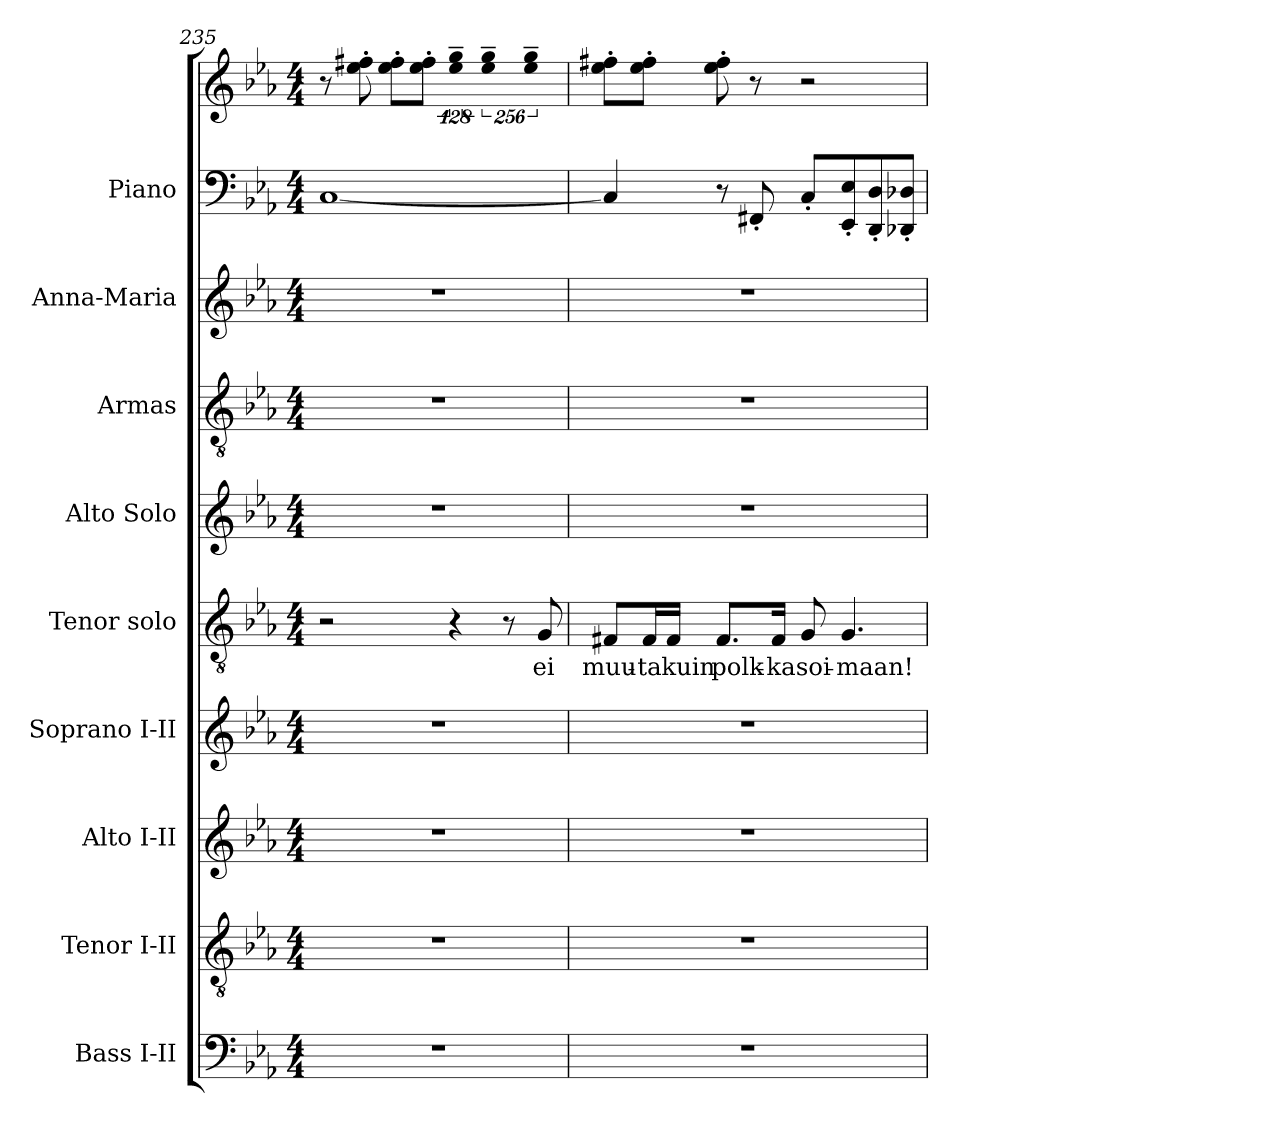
**kern	**kern	**kern	**kern	**kern	**text	**kern	**kern	**kern	**kern	**kern
*part9	*part8	*part7	*part6	*part5	*part5	*part4	*part3	*part2	*part1	*part1
*staff10	*staff9	*staff8	*staff7	*staff6	*staff6	*staff5	*staff4	*staff3	*staff2	*staff1
*I"Bass I-II	*I"Tenor I-II	*I"Alto I-II	*I"Soprano I-II	*I"Tenor solo	*	*I"Alto Solo	*I"Armas	*I"Anna-Maria	*I"Piano	*
*I'B.	*I'T.	*I'A.	*I'S.	*I'T. Solo	*	*I'A. Solo	*I'Armas	*I'A-M	*I'Pno.	*
*clefF4	*clefGv2	*clefG2	*clefG2	*clefGv2	*	*clefG2	*clefGv2	*clefG2	*clefF4	*clefG2
*	*ITrd7c12	*	*	*ITrd7c12	*	*	*ITrd7c12	*	*	*
*k[b-e-a-]	*k[b-e-a-]	*k[b-e-a-]	*k[b-e-a-]	*k[b-e-a-]	*	*k[b-e-a-]	*k[b-e-a-]	*k[b-e-a-]	*k[b-e-a-]	*k[b-e-a-]
*E-:	*E-:	*E-:	*E-:	*E-:	*	*E-:	*E-:	*E-:	*E-:	*E-:
*M4/4	*M4/4	*M4/4	*M4/4	*M4/4	*	*M4/4	*M4/4	*M4/4	*M4/4	*M4/4
=235	=235	=235	=235	=235	=235	=235	=235	=235	=235	=235
1r	1r	1r	1r	2r	.	1r	1r	1r	[<1Ci	8r
.	.	.	.	.	.	.	.	.	.	8ee-i\' 8ff#Xi'
.	.	.	.	.	.	.	.	.	.	8ee-i\' 8ff#i'L
.	.	.	.	.	.	.	.	.	.	8ee-i\' 8ff#i'J
!	!	!	!	!	!	!	!	!	!	!LO:N:vis=4
.	.	.	.	4r	.	.	.	.	.	512%85ee-i\~ 512%85ggi~
!	!	!	!	!	!	!	!	!	!	!LO:N:vis=4
.	.	.	.	.	.	.	.	.	.	1024%171ee-i\~ 1024%171ggi~
.	.	.	.	8r	.	.	.	.	.	.
!	!	!	!	!	!	!	!	!	!	!LO:N:vis=4
.	.	.	.	.	.	.	.	.	.	1024%171ee-i\~ 1024%171ggi~
!	!	!	!	!	!LO:LY:b:color=#000000	!	!	!	!	!
.	.	.	.	8GGi/	ei	.	.	.	.	.
=236	=236	=236	=236	=236	=236	=236	=236	=236	=236	=236
!	!	!	!	!	!LO:LY:b:color=#000000	!	!	!	!	!
1r	1r	1r	1r	8FF#Xi/L	muu-	1r	1r	1r	4Ci/]	8ee-i\' 8ff#Xi'L
!	!	!	!	!	!LO:LY:b:color=#000000	!	!	!	!	!
.	.	.	.	16FF#i/L	-ta	.	.	.	.	8ee-i\' 8ff#i'J
!	!	!	!	!	!LO:LY:b:color=#000000	!	!	!	!	!
.	.	.	.	16FF#i/JJ	kuin	.	.	.	.	.
!	!	!	!	!	!LO:LY:b:color=#000000	!	!	!	!	!
.	.	.	.	8.FF#i/L	polk-	.	.	.	8r	8ee-i\' 8ff#i'
.	.	.	.	.	.	.	.	.	8FF#X'i/	8r
!	!	!	!	!	!LO:LY:b:color=#000000	!	!	!	!	!
.	.	.	.	16FF#i/Jk	-ka	.	.	.	.	.
!	!	!	!	!	!LO:LY:b:color=#000000	!	!	!	!	!
.	.	.	.	8GGi/	soi-	.	.	.	8C'i/L	2r
!	!	!	!	!	!LO:LY:b:color=#000000	!	!	!	!	!
.	.	.	.	4.GGi/	-maan!	.	.	.	8EE-i/' 8E-i'	.
.	.	.	.	.	.	.	.	.	8DDi/' 8Di'	.
.	.	.	.	.	.	.	.	.	8DD-Xi/' 8D-Xi'J	.
=	=	=	=	=	=	=	=	=	=	=
*-	*-	*-	*-	*-	*-	*-	*-	*-	*-	*-
